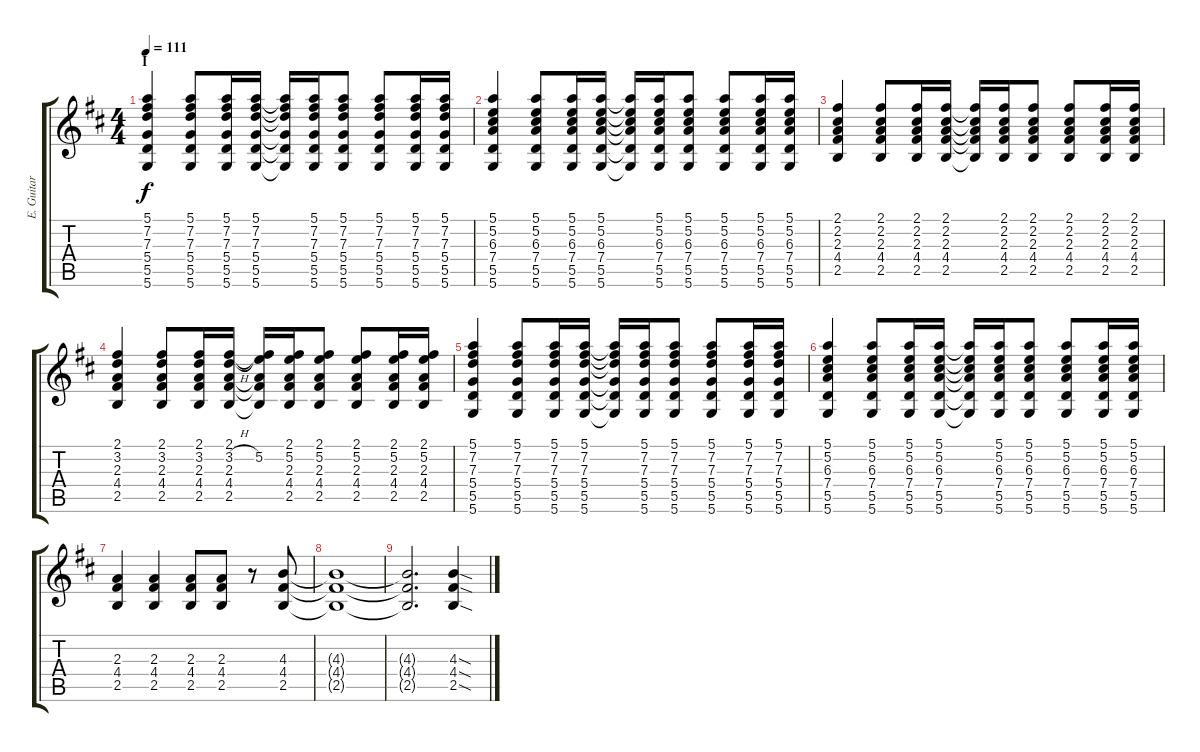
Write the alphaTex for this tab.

\track ("E. Guitar II" "E. Guitar ") {instrument overdrivenguitar}
\staff {score tabs}
\tuning (E4 B3 G3 D3 A2 D2) {hide}
\ts (4 4)
\section ("" "I")
\tempo 111
\clef g2
\ks d
(5.1 7.2 7.3 5.4 5.5 5.6).4{dy f} (5.1 7.2 7.3 5.4 5.5 5.6).8 (5.1 7.2 7.3 5.4 5.5 5.6).16 (5.1 7.2 7.3 5.4 5.5 5.6).16 (5.1{t} 7.2{t} 7.3{t} 5.4{t} 5.5{t} 5.6{t}).16 (5.1 7.2 7.3 5.4 5.5 5.6).16 (5.1 7.2 7.3 5.4 5.5 5.6).8 (5.1 7.2 7.3 5.4 5.5 5.6).8 (5.1 7.2 7.3 5.4 5.5 5.6).16 (5.1 7.2 7.3 5.4 5.5 5.6).16 |
(5.1 5.2 6.3 7.4 5.5 5.6).4 (5.1 5.2 6.3 7.4 5.5 5.6).8 (5.1 5.2 6.3 7.4 5.5 5.6).16 (5.1 5.2 6.3 7.4 5.5 5.6).16 (5.1{t} 5.2{t} 6.3{t} 7.4{t} 5.5{t} 5.6{t}).16 (5.1 5.2 6.3 7.4 5.5 5.6).16 (5.1 5.2 6.3 7.4 5.5 5.6).8 (5.1 5.2 6.3 7.4 5.5 5.6).8 (5.1 5.2 6.3 7.4 5.5 5.6).16 (5.1 5.2 6.3 7.4 5.5 5.6).16 |
(2.1 2.2 2.3 4.4 2.5).4 (2.1 2.2 2.3 4.4 2.5).8 (2.1 2.2 2.3 4.4 2.5).16 (2.1 2.2 2.3 4.4 2.5).16 (2.1{t} 2.2{t} 2.3{t} 4.4{t} 2.5{t}).16 (2.1 2.2 2.3 4.4 2.5).16 (2.1 2.2 2.3 4.4 2.5).8 (2.1 2.2 2.3 4.4 2.5).8 (2.1 2.2 2.3 4.4 2.5).16 (2.1 2.2 2.3 4.4 2.5).16 |
(2.1 3.2 2.3 4.4 2.5).4 (2.1 3.2 2.3 4.4 2.5).8 (2.1 3.2 2.3 4.4 2.5).16 (2.1 3.2{h} 2.3 4.4 2.5).16 (2.1{t} 5.2 2.3{t} 4.4{t} 2.5{t}).16 (2.1 5.2 2.3 4.4 2.5).16 (2.1 5.2 2.3 4.4 2.5).8 (2.1 5.2 2.3 4.4 2.5).8 (2.1 5.2 2.3 4.4 2.5).16 (2.1 5.2 2.3 4.4 2.5).16 |
(5.1 7.2 7.3 5.4 5.5 5.6).4 (5.1 7.2 7.3 5.4 5.5 5.6).8 (5.1 7.2 7.3 5.4 5.5 5.6).16 (5.1 7.2 7.3 5.4 5.5 5.6).16 (5.1{t} 7.2{t} 7.3{t} 5.4{t} 5.5{t} 5.6{t}).16 (5.1 7.2 7.3 5.4 5.5 5.6).16 (5.1 7.2 7.3 5.4 5.5 5.6).8 (5.1 7.2 7.3 5.4 5.5 5.6).8 (5.1 7.2 7.3 5.4 5.5 5.6).16 (5.1 7.2 7.3 5.4 5.5 5.6).16 |
(5.1 5.2 6.3 7.4 5.5 5.6).4 (5.1 5.2 6.3 7.4 5.5 5.6).8 (5.1 5.2 6.3 7.4 5.5 5.6).16 (5.1 5.2 6.3 7.4 5.5 5.6).16 (5.1{t} 5.2{t} 6.3{t} 7.4{t} 5.5{t} 5.6{t}).16 (5.1 5.2 6.3 7.4 5.5 5.6).16 (5.1 5.2 6.3 7.4 5.5 5.6).8 (5.1 5.2 6.3 7.4 5.5 5.6).8 (5.1 5.2 6.3 7.4 5.5 5.6).16 (5.1 5.2 6.3 7.4 5.5 5.6).16 |
(2.3 4.4 2.5).4 (2.3 4.4 2.5).4 (2.3 4.4 2.5).8 (2.3 4.4 2.5).8 r.8 (4.3 4.4 2.5).8 |
(4.3{t} 4.4{t} 2.5{t}).1 |
(4.3{t} 4.4{t} 2.5{t}).2{d} (4.3{sod} 4.4{sod} 2.5{sod}).4
